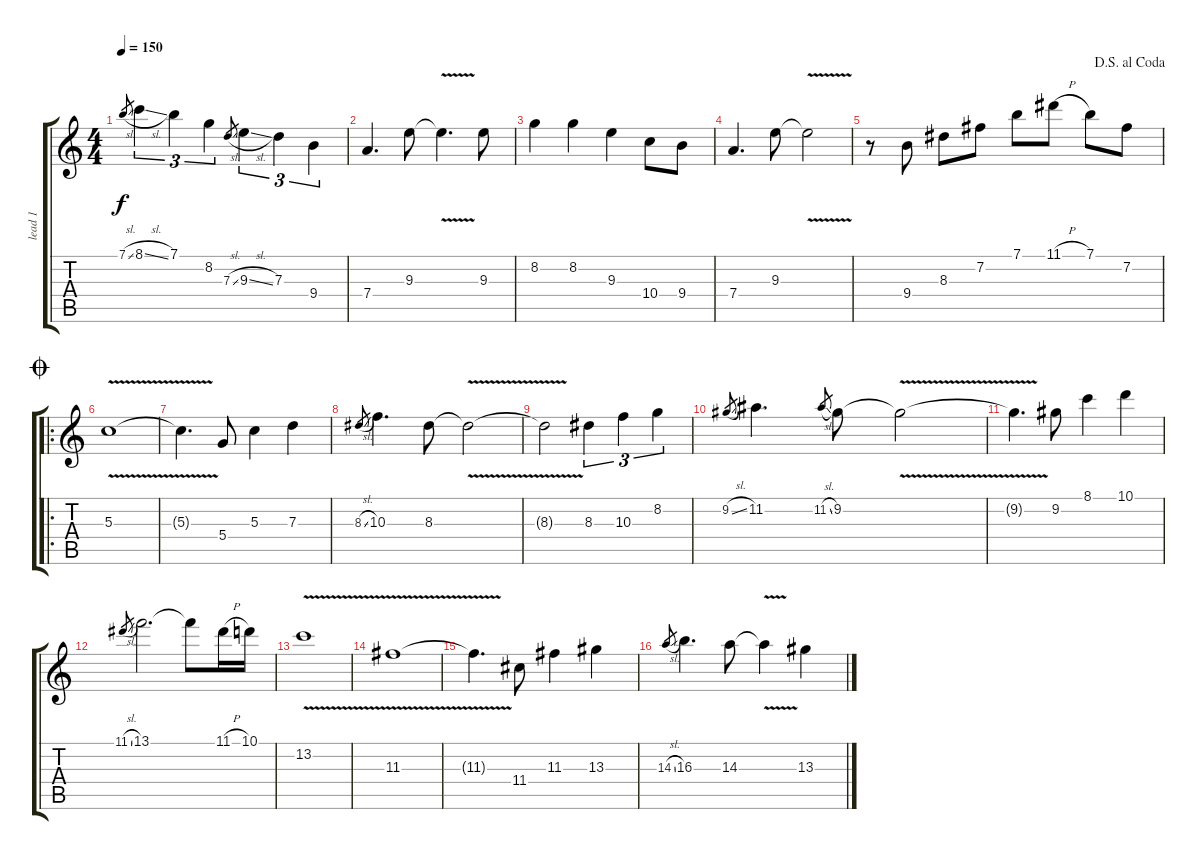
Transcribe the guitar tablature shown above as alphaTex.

\track ("lead 1" "lead 1") {instrument distortionguitar}
\staff {score tabs}
\tuning (E4 B3 G3 D3 A2 E2) {hide}
\ts (4 4)
\tempo 150
\clef g2
\ks c
7.1{sl}.8{gr dy f} 8.1{sl}.4{tu (3 2)} 7.1.4{tu (3 2)} 8.2.4{tu (3 2)} 7.3{sl}.8{gr} 9.3{sl}.4{tu (3 2)} 7.3.4{tu (3 2)} 9.4.4{tu (3 2)} |
7.4.4{d} 9.3.8 9.3{v t}.4{d} 9.3.8 |
8.2.4 8.2.4 9.3.4 10.4.8 9.4.8 |
7.4.4{d} 9.3.8 9.3{v t}.2 |
\jump dalsegnoalcoda
r.8 9.4.8 8.3.8 7.2.8 7.1.8 11.1{h}.8 7.1.8 7.2.8 |
\ro
\jump coda
5.3{v}.1 |
5.3{v t}.4{d} 5.4.8 5.3.4 7.3.4 |
8.3{sl}.8{gr} 10.3.4{d} 8.3.8 8.3{v t}.2 |
8.3{v t}.2 8.3.4{tu (3 2)} 10.3.4{tu (3 2)} 8.2.4{tu (3 2)} |
9.2{sl}.8{gr} 11.2.4{d} 11.2{sl}.8{gr} 9.2.8 9.2{v t}.2 |
9.2{v t}.4{d} 9.2.8 8.1.4 10.1.4 |
11.1{sl}.8{gr} 13.1.2{d} 13.1{t}.8 11.1{h}.16 10.1.16 |
13.2{v}.1 |
11.3{v}.1 |
11.3{v t}.4{d} 11.4.8 11.3.4 13.3.4 |
14.3{sl}.8{gr} 16.3.4{d} 14.3.8 14.3{v t}.4 13.3.4
